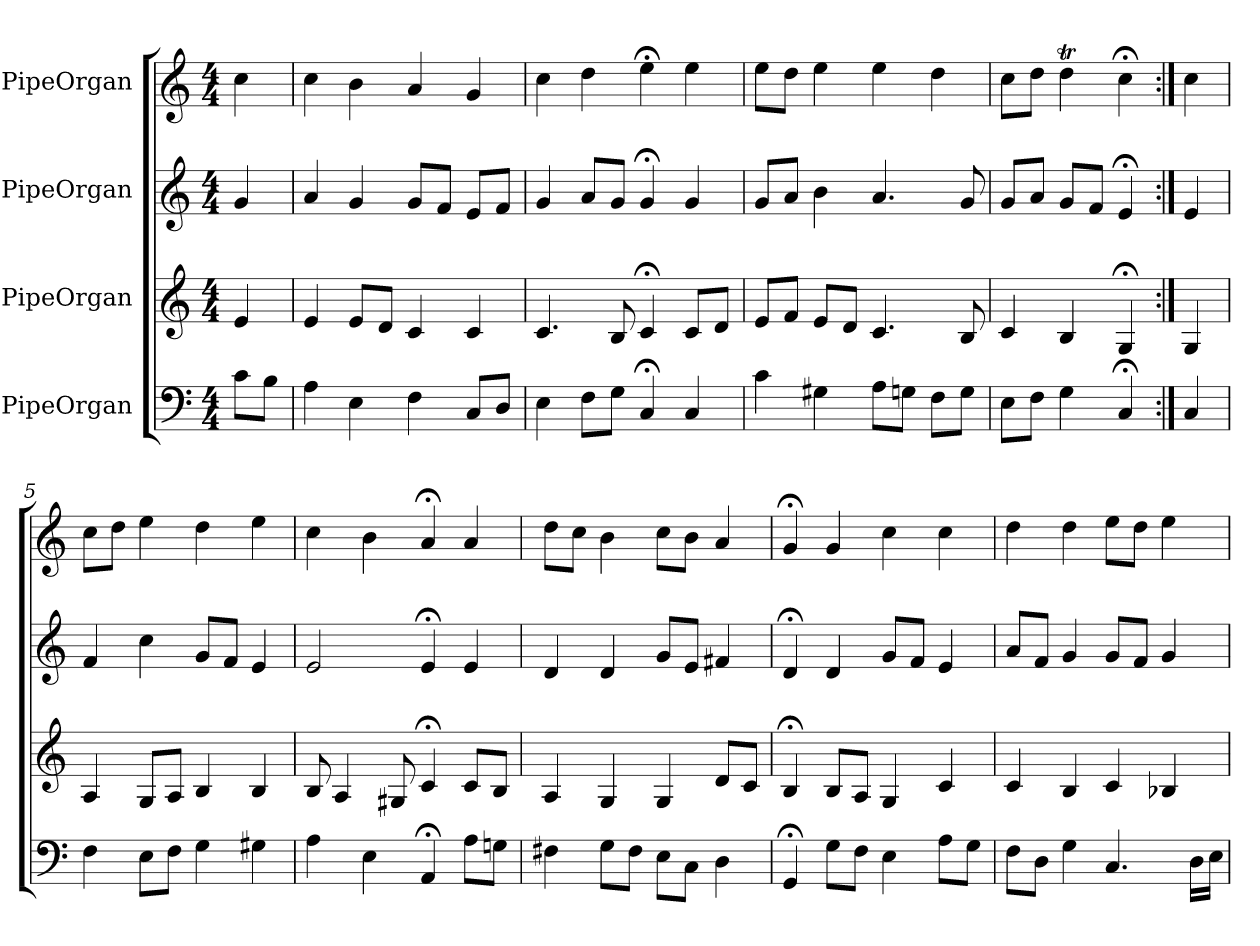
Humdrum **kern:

**kern	**kern	**kern	**kern
*part4	*part3	*part2	*part1
*staff4	*staff3	*staff2	*staff1
*I"PipeOrgan	*I"PipeOrgan	*I"PipeOrgan	*I"PipeOrgan
*k[]	*k[]	*k[]	*k[]
*C:	*C:	*C:	*C:
*M4/4	*M4/4	*M4/4	*M4/4
*MM60	*MM60	*MM60	*MM60
=	=	=	=
8cL	4e	4g	4cc
8BJ	.	.	.
=1	=1	=1	=1
4A	4e	4a	4cc
4E	8eL	4g	4b
.	8dJ	.	.
4F	4c	8gL	4a
.	.	8fJ	.
8CL	4c	8eL	4g
8DJ	.	8fJ	.
=2	=2	=2	=2
4E	4.c	4g	4cc
8FL	.	8aL	4dd
8GJ	8B	8gJ	.
4C;<	4c;<	4g;<	4ee;<
4C	8cL	4g	4ee
.	8dJ	.	.
=3	=3	=3	=3
4c	8eL	8gL	8eeL
.	8fJ	8aJ	8ddJ
4G#X	8eL	4b	4ee
.	8dJ	.	.
8AL	4.c	4.a	4ee
8GnJ	.	.	.
8FL	.	.	4dd
8GJ	8B	8g	.
=4	=4	=4	=4
8EL	4c	8gL	8ccL
8FJ	.	8aJ	8ddJ
4G	4B	8gL	4ddT
.	.	8fJ	.
4C;<	4G;<	4e;<	4cc;<
=:|!	=:|!	=:|!	=:|!
4C	4G	4e	4cc
=5	=5	=5	=5
4F	4A	4f	8ccL
.	.	.	8ddJ
8EL	8GL	4cc	4ee
8FJ	8AJ	.	.
4G	4B	8gL	4dd
.	.	8fJ	.
4G#X	4B	4e	4ee
=6	=6	=6	=6
4A	8B	2e	4cc
.	4A	.	.
4E	.	.	4b
.	8G#X	.	.
4AA;<	4c;<	4e;<	4a;<
8AL	8cL	4e	4a
8GnJ	8BJ	.	.
=7	=7	=7	=7
4F#X	4A	4d	8ddL
.	.	.	8ccJ
8GL	4G	4d	4b
8F#J	.	.	.
8EL	4G	8gL	8ccL
8CJ	.	8eJ	8bJ
4D	8dL	4f#X	4a
.	8cJ	.	.
=8	=8	=8	=8
4GG;<	4B;<	4d;<	4g;<
8GL	8BL	4d	4g
8FJ	8AJ	.	.
4E	4G	8gL	4cc
.	.	8fJ	.
8AL	4c	4e	4cc
8GJ	.	.	.
=9	=9	=9	=9
8FL	4c	8aL	4dd
8DJ	.	8fJ	.
4G	4B	4g	4dd
4.C	4c	8gL	8eeL
.	.	8fJ	8ddJ
.	4B-X	4g	4ee
16DLL	.	.	.
16EJJ	.	.	.
=	=	=	=
*-	*-	*-	*-
